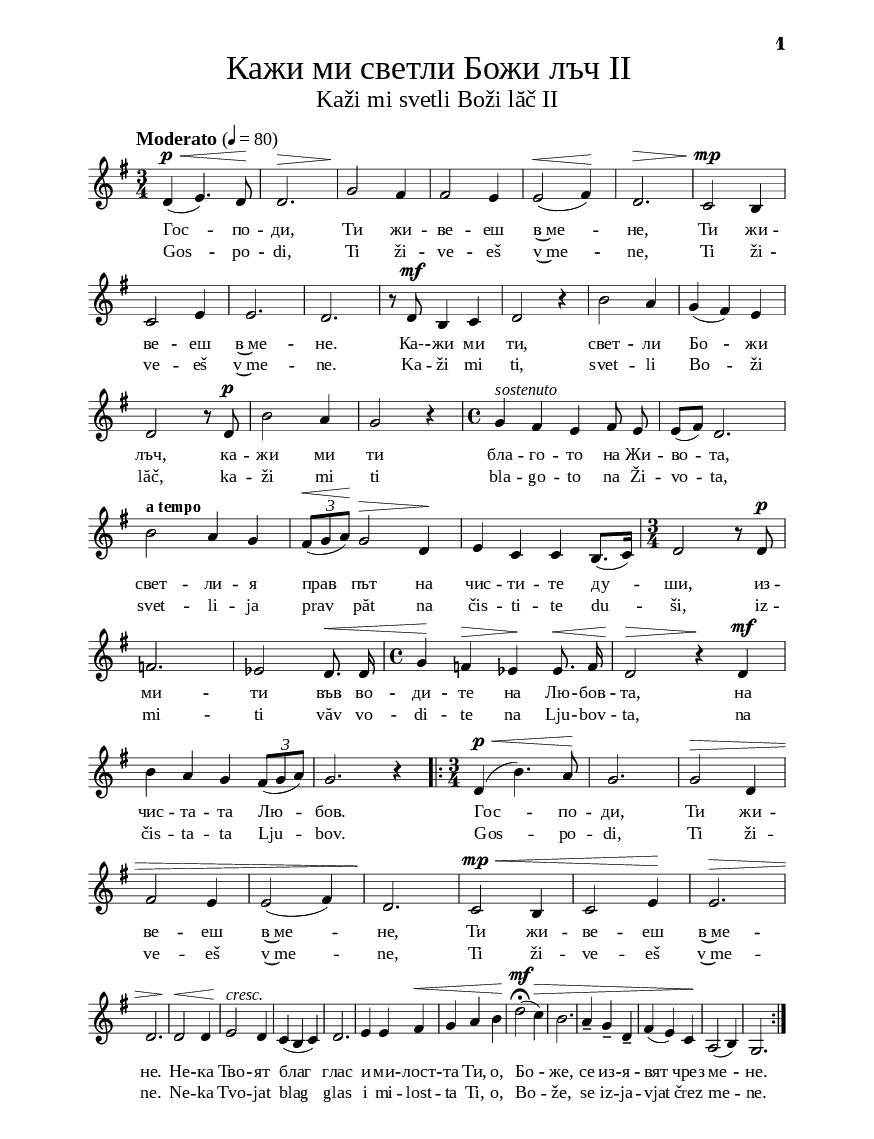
\version "2.24.2"

% include paper part and global functions
\include "include/globals.ily"

\bookpart {
  \label #'ref211
  \tocItem \markup "Кажи ми светли Божи лъч II  – Kaži mi svetli Boži lăč II "
  \include "include/bookpart-paper.ily"
  \score {
    \include "include/score-layout.ily"

    \new Voice \absolute {
      \clef treble
      \key g \major
      \time 3/4
      \tempoFunc "Moderato" 4 "80"
      \autoBeamOff

      d'4 (  ^\p  ^\<  e'4. )  d'8  ^\! | % 2
      d'2.  ^\> | % 3
      g'2  ^\!  fis'4 | % 4
      fis'2  e'4 | % 5
      e'2 (  ^\<  fis'4 )  ^\! | % 6
      d'2.  ^\> | % 7
      c'2  ^\!  ^\mp  b4 \break | % 8
      c'2  e'4 | % 9
      e'2. |
      d'2. | % 11
      r8  d'8  ^\mf  b4  c'4 | % 12
      d'2 r4 | % 13
      b'2  a'4 | % 14
      g'4 (  fis'4 )  e'4 \break | % 15
      d'2 r8  d'8  ^\p | % 16
      b'2  a'4 | % 17
      g'2 r4 | % 18
      \time 4/4  | % 18
      g'4 ^\markup{ \italic {sostenuto} }  fis'4  e'4
      fis'8  e'8 | % 19
      e'8 ( [  fis'8 ) ]  d'2. \break |

      b'2  ^\markup{ \bold {a tempo} }  a'4  g'4 | % 21
      \once \omit TupletBracket
      \times 2/3  {
        fis'8 ( [  ^\<  g'8  a'8 ) ]
      }
      ^\!  g'2  ^\>  d'4  ^\! | % 22
      e'4  c'4  c'4  b8. ( [  c'16 ) ]
      | % 23
      \time 3/4  | % 23
      d'2 r8  d'8  ^\p \break | % 24
      f'2. | % 25
      es'2
      \once \override Hairpin.to-barline = ##f
      d'8. ^\<  d'16 | % 26
      \time 4/4  | % 26
      g'4  ^\!  f'4  ^\>  es'4 ^\! es'8. ^\<
      f'16 | % 27
      d'2  ^\!  ^\> r4  ^\!  d'4  ^\mf \break | % 28
      b'4  a'4  g'4 \once \omit TupletBracket
      \times 2/3  {
        fis'8 ( [  g'8  a'8 ) ]
      }
      | % 29
      g'2. r4 \bar ".|:"

      \time 3/4  |
      d'4 (  ^\p  ^\<  b'4. )  a'8  ^\! | % 31
      g'2. | % 32
      g'2  ^\>  d'4 \break | % 33
      fis'2  e'4 | % 34
      e'2 (  fis'4 ) | % 35
      d'2.  ^\! | % 36
      c'2  ^\mp  ^\<  b4 | % 37
      c'2  e'4  ^\! | % 38
      e'2.  ^\> \break | % 39
      d'2. |
      d'2  ^\!  ^\<  d'4 | % 41
      e'2  ^\! ^\markup \italic { "cresc." }  d'4 | % 42
      \once \omit TupletBracket

      c'4 (  b4
      c'4 )
      |
      d'2. | % 43
      e'4  e'4  fis'4  ^\< | % 44
      g'4  a'4  b'4  ^\!  | % 45
      d''2 ( ^\fermata  ^\mf  c''4 )  ^\> | % 46
      b'2. | % 47
      a'4 --  g'4 --  d'4 -- | % 48
      fis'4 (  e'4 )  c'4  ^\! | % 49
      a2 (  b4 ) |
      g2.
      \bar ":|."
    }

    \addlyrics {
      Гос -- по -- ди, Ти жи -- ве --
      еш в~ме -- не, Ти жи -- ве --
      еш в~ме -- не. "Ка-" -- жи ми ти,
      свет -- ли Бо -- жи лъч, ка --
      жи ми ти бла -- го -- то на Жи --
      во -- та, свет -- ли -- я прав
      път на чис -- ти -- те ду
      -- ши, из -- ми -- ти във во --
      ди -- те на Лю -- бов -- та, на
      чис -- та -- та Лю --  бов.
      Гос -- по -- ди, Ти жи -- ве --
      еш в~ме -- не, Ти жи -- ве --
      еш в~ме -- не. Не -- ка Тво -- ят
      благ   глас и ми -- лост --
      та Ти, о, Бо -- же, се из -- я
      -- вят  чрез ме -- не.}
      \addlyrics {
        Gos -- po -- di, Ti ži -- ve --
        eš v~me -- ne, Ti ži -- ve --
        eš v~me -- ne. Ka -- ži mi ti,
        svet -- li Bo -- ži lăč, ka --
        ži mi ti bla -- go -- to na Ži --
        vo -- ta, svet -- li -- ja prav
        păt na čis -- ti -- te du
        -- ši, iz -- mi -- ti văv vo --
        di -- te na Lju -- bov -- ta, na
        čis -- ta -- ta Lju --  bov.
        Gos -- po -- di, Ti ži -- ve --
        eš v~me -- ne, Ti ži -- ve --
        eš v~me -- ne. Ne -- ka Tvo -- jat
        blag   glas i mi -- lost --
        ta Ti, o, Bo -- že, se iz -- ja
        -- vjat  črez me -- ne.}


        \header {
          title = \titleFunc "Кажи ми светли Божи лъч II  " "Kaži mi svetli Boži lăč II"
        }

        \midi{}

      } % score

      \markup \empty-one

      % include foreign translation(s) of the song
      \version "2.24.4"

\markup \fill-line { \fontsize #deTitleFontSize "Sage mir du, heller göttlicher Strahl II" }
\markup \null
\markup \null
\markup \abs-fontsize #11 \override #`(baseline-skip . ,bgCoupletBaselineSkip) {
  \fill-line {
    \hspace #0.1
    \column {
      \line {
        \bold "  "
        \column {
          "Herr, Du lebst in mir,"
          "Du lebst in mir."
          "Sage mir, heller göttlicher Strahl,"
          "sage mir du, das Gute des Lebens,"
          "der helle, gerade Weg"
          "der reinen Seelen,"
          "gewaschen in den Wassern der Liebe,"
          "der reinen Liebe."
          "Herr, Du lebst in mir,"
          "Du lebst in mir."
          "Mögen Deine gütige Stimme"
          "und Deine Barmherzigkeit, oh Herr, "
          "sich durch mich kundtun!"
        }
      }
    }\hspace #0.1
  }
}


    } % bookpart

    % Più mosso
    %
